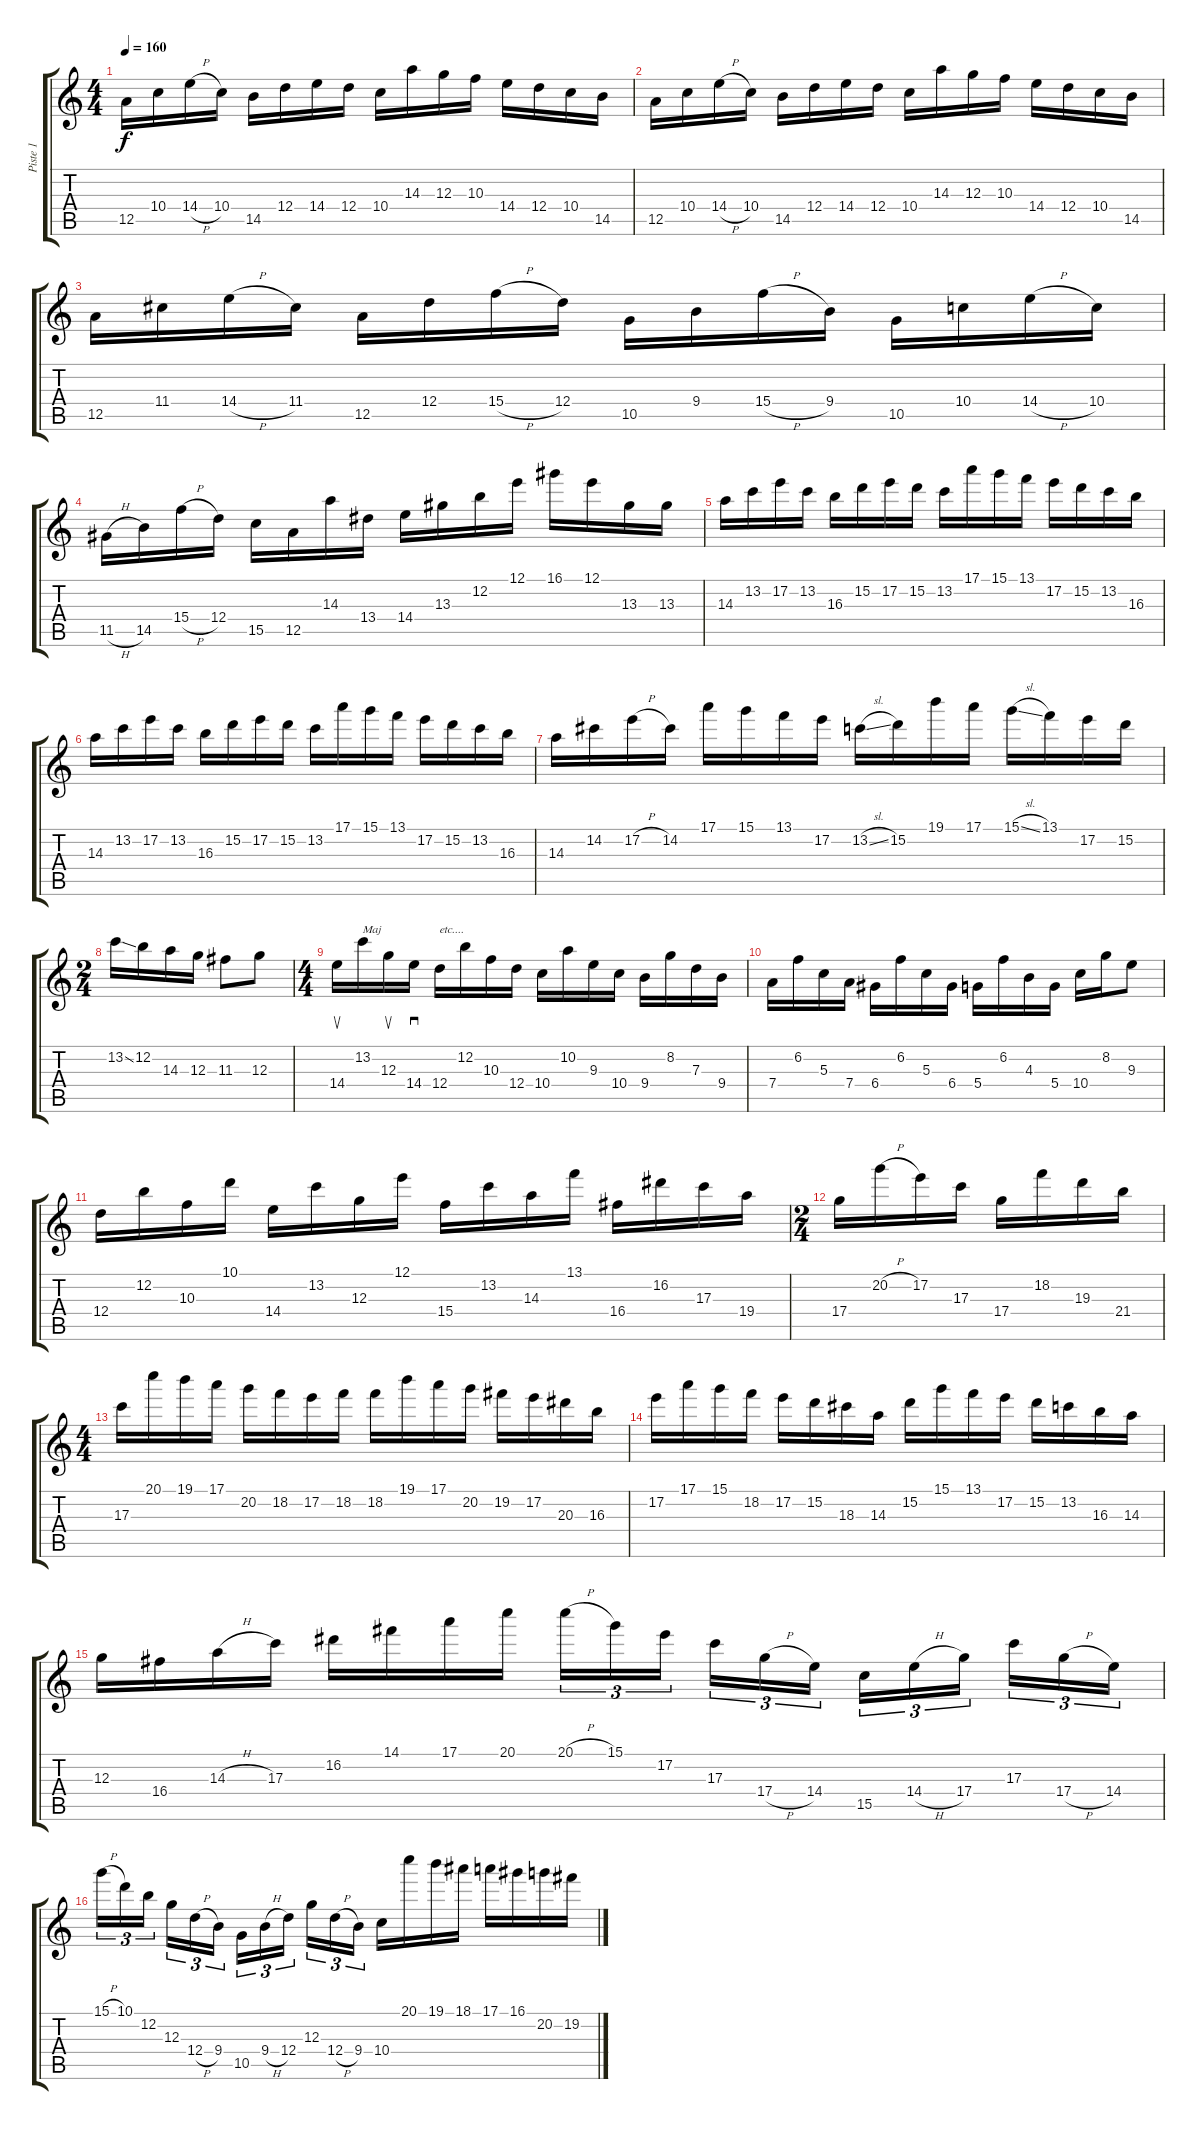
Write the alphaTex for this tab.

\track ("Piste 1" "Piste 1") {instrument distortionguitar}
\staff {score tabs}
\tuning (E4 B3 G3 D3 A2 E2) {hide}
\ts (4 4)
\tempo 160
\clef g2
\ks c
12.5.16{dy f instrument distortionguitar} 10.4.16 14.4{h}.16 10.4.16 14.5.16 12.4.16 14.4.16 12.4.16 10.4.16 14.3.16 12.3.16 10.3.16 14.4.16 12.4.16 10.4.16 14.5.16 |
12.5.16 10.4.16 14.4{h}.16 10.4.16 14.5.16 12.4.16 14.4.16 12.4.16 10.4.16 14.3.16 12.3.16 10.3.16 14.4.16 12.4.16 10.4.16 14.5.16 |
12.5.16 11.4.16 14.4{h}.16 11.4.16 12.5.16 12.4.16 15.4{h}.16 12.4.16 10.5.16 9.4.16 15.4{h}.16 9.4.16 10.5.16 10.4.16 14.4{h}.16 10.4.16 |
11.5{h}.16 14.5.16 15.4{h}.16 12.4.16 15.5.16 12.5.16 14.3.16 13.4.16 14.4.16 13.3.16 12.2.16 12.1.16 16.1.16 12.1.16 13.3.16 13.3.16 |
14.3.16 13.2.16 17.2.16 13.2.16 16.3.16 15.2.16 17.2.16 15.2.16 13.2.16 17.1.16 15.1.16 13.1.16 17.2.16 15.2.16 13.2.16 16.3.16 |
14.3.16 13.2.16 17.2.16 13.2.16 16.3.16 15.2.16 17.2.16 15.2.16 13.2.16 17.1.16 15.1.16 13.1.16 17.2.16 15.2.16 13.2.16 16.3.16 |
14.3.16 14.2.16 17.2{h}.16 14.2.16 17.1.16 15.1.16 13.1.16 17.2.16 13.2{sl}.16 15.2.16 19.1.16 17.1.16 15.1{sl}.16 13.1.16 17.2.16 15.2.16 |
\ts (2 4)
13.2{ss}.16 12.2.16 14.3.16 12.3.16 11.3.8 12.3.8 |
\ts (4 4)
14.4.16{su} 13.2.16{txt "Maj"} 12.3.16{su} 14.4.16{sd} 12.4.16{txt "etc...."} 12.2.16 10.3.16 12.4.16 10.4.16 10.2.16 9.3.16 10.4.16 9.4.16 8.2.16 7.3.16 9.4.16 |
7.4.16 6.2.16 5.3.16 7.4.16 6.4.16 6.2.16 5.3.16 6.4.16 5.4.16 6.2.16 4.3.16 5.4.16 10.4.16 8.2.16 9.3.8 |
12.4.16 12.2.16 10.3.16 10.1.16 14.4.16 13.2.16 12.3.16 12.1.16 15.4.16 13.2.16 14.3.16 13.1.16 16.4.16 16.2.16 17.3.16 19.4.16 |
\ts (2 4)
17.4.16 20.2{h}.16 17.2.16 17.3.16 17.4.16 18.2.16 19.3.16 21.4.16 |
\ts (4 4)
17.3.16 20.1.16 19.1.16 17.1.16 20.2.16 18.2.16 17.2.16 18.2.16 18.2.16 19.1.16 17.1.16 20.2.16 19.2.16 17.2.16 20.3.16 16.3.16 |
17.2.16 17.1.16 15.1.16 18.2.16 17.2.16 15.2.16 18.3.16 14.3.16 15.2.16 15.1.16 13.1.16 17.2.16 15.2.16 13.2.16 16.3.16 14.3.16 |
12.3.16 16.4.16 14.3{h}.16 17.3.16 16.2.16 14.1.16 17.1.16 20.1.16 20.1{h}.16{tu (3 2)} 15.1.16{tu (3 2)} 17.2.16{tu (3 2)} 17.3.16{tu (3 2)} 17.4{h}.16{tu (3 2)} 14.4.16{tu (3 2)} 15.5.16{tu (3 2)} 14.4{h}.16{tu (3 2)} 17.4.16{tu (3 2)} 17.3.16{tu (3 2)} 17.4{h}.16{tu (3 2)} 14.4.16{tu (3 2)} |
15.1{h}.16{tu (3 2)} 10.1.16{tu (3 2)} 12.2.16{tu (3 2)} 12.3.16{tu (3 2)} 12.4{h}.16{tu (3 2)} 9.4.16{tu (3 2)} 10.5.16{tu (3 2)} 9.4{h}.16{tu (3 2)} 12.4.16{tu (3 2)} 12.3.16{tu (3 2)} 12.4{h}.16{tu (3 2)} 9.4.16{tu (3 2)} 10.4.16 20.1.16 19.1.16 18.1.16 17.1.16 16.1.16 20.2.16 19.2.16
